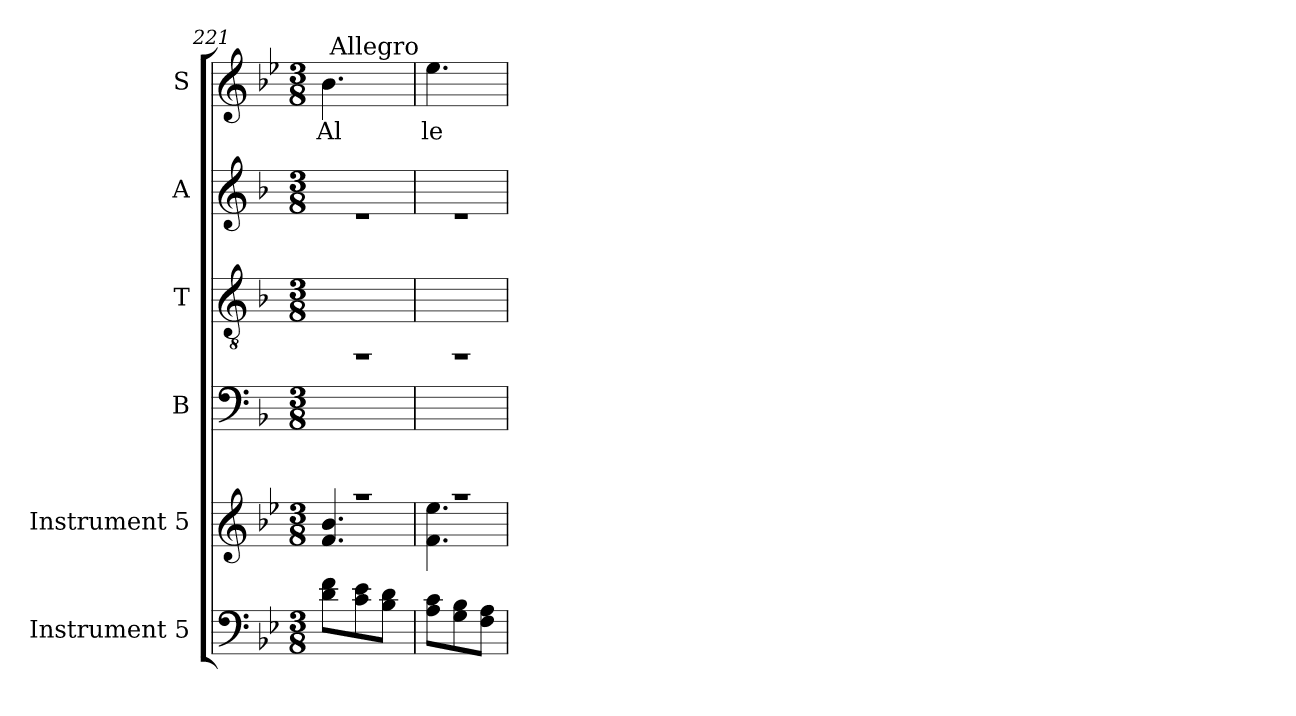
**kern	**kern	**kern	**kern	**kern	**kern	**text
*part6	*part5	*part4	*part3	*part2	*part1	*part1
*staff6	*staff5	*staff4	*staff3	*staff2	*staff1	*staff1
*I"Instrument 5	*I"Instrument 5	*I"B	*I"T	*I"A	*I"S	*
*	*	*I'B	*I'T	*I'A	*I'S	*
!!LO:PB:g=z
*clefF4	*clefG2	*clefF4	*clefGv2	*clefG2	*clefG2	*
*k[b-e-]	*k[b-e-]	*k[b-]	*k[b-]	*k[b-]	*k[b-e-]	*
*B-:	*B-:	*F:	*F:	*F:	*B-:	*
*M3/8	*M3/8	*M3/8	*M3/8	*M3/8	*M3/8	*
=221	=221	=221	=221	=221	=221	=221
!	!	!	!	!	!	!LO:LY:b:cj
*	*	*	*	*	*^	*
8f\ 8d\L	4.b-/ 4.f/	4.rCCC	4.rFF	4.rf	4.b-\	64ryy	Al
!	!	!	!	!	!	!LO:TX:a:t=Allegro	!
.	.	.	.	.	.	4ryy	.
8c\ 8e-\	.	.	.	.	.	.	.
8B-\ 8d\J	.	.	.	.	.	.	.
.	.	.	.	.	.	16..ryy	.
=222	=222	=222	=222	=222	=222	=222	=222
!	!	!	!	!	!	!	!LO:LY:b:cj
*	*	*	*	*	*v	*v	*
8A\ 8c\L	4.ee-\ 4.f\	4.rCCC	4.rFF	4.rf	4.ee-\	le
8G\ 8B-\	.	.	.	.	.	.
8F\ 8A\J	.	.	.	.	.	.
=	=	=	=	=	=	=
*-	*-	*-	*-	*-	*-	*-
